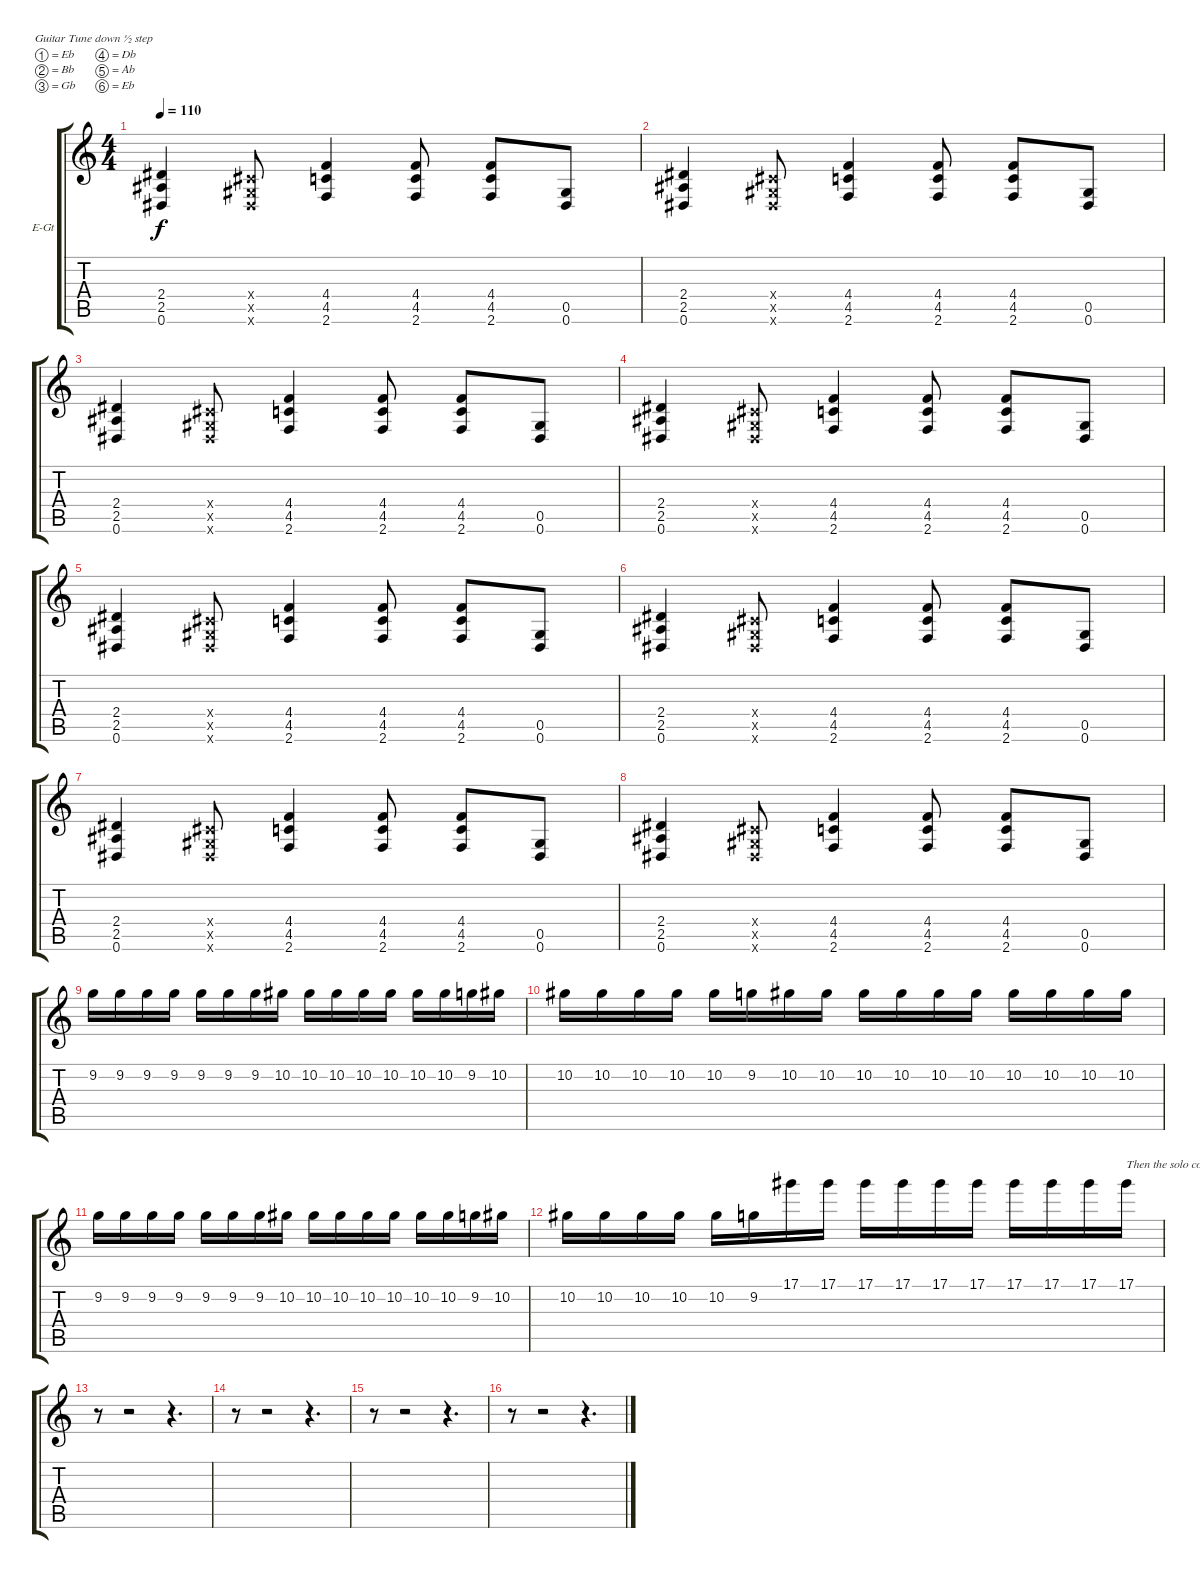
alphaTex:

\bracketExtendMode groupsimilarinstruments
\firstSystemTrackNameOrientation horizontal
\otherSystemsTrackNameOrientation horizontal
\track ("Kurt" "E-Gt") {instrument electricguitarjazz}
\staff {score tabs}
\tuning (Eb4 Bb3 Gb3 Db3 Ab2 Eb2)
\ts (4 4)
\tempo 110
\clef g2
\ks c
(2.4 2.5 0.6).4{dy f} (0.4{x} 0.5{x} 0.6{x}).8 (4.4 4.5 2.6).4 (4.4 4.5 2.6).8 (4.4 4.5 2.6).8 (0.5 0.6).8 |
(2.4 2.5 0.6).4 (0.4{x} 0.5{x} 0.6{x}).8 (4.4 4.5 2.6).4 (4.4 4.5 2.6).8 (4.4 4.5 2.6).8 (0.5 0.6).8 |
(2.4 2.5 0.6).4 (0.4{x} 0.5{x} 0.6{x}).8 (4.4 4.5 2.6).4 (4.4 4.5 2.6).8 (4.4 4.5 2.6).8 (0.5 0.6).8 |
(2.4 2.5 0.6).4 (0.4{x} 0.5{x} 0.6{x}).8 (4.4 4.5 2.6).4 (4.4 4.5 2.6).8 (4.4 4.5 2.6).8 (0.5 0.6).8 |
(2.4 2.5 0.6).4 (0.4{x} 0.5{x} 0.6{x}).8 (4.4 4.5 2.6).4 (4.4 4.5 2.6).8 (4.4 4.5 2.6).8 (0.5 0.6).8 |
(2.4 2.5 0.6).4 (0.4{x} 0.5{x} 0.6{x}).8 (4.4 4.5 2.6).4 (4.4 4.5 2.6).8 (4.4 4.5 2.6).8 (0.5 0.6).8 |
(2.4 2.5 0.6).4 (0.4{x} 0.5{x} 0.6{x}).8 (4.4 4.5 2.6).4 (4.4 4.5 2.6).8 (4.4 4.5 2.6).8 (0.5 0.6).8 |
(2.4 2.5 0.6).4 (0.4{x} 0.5{x} 0.6{x}).8 (4.4 4.5 2.6).4 (4.4 4.5 2.6).8 (4.4 4.5 2.6).8 (0.5 0.6).8 |
9.2.16 9.2.16 9.2.16 9.2.16 9.2.16 9.2.16 9.2.16 10.2.16 10.2.16 10.2.16 10.2.16 10.2.16 10.2.16 10.2.16 9.2.16 10.2.16 |
10.2.16 10.2.16 10.2.16 10.2.16 10.2.16 9.2.16 10.2.16 10.2.16 10.2.16 10.2.16 10.2.16 10.2.16 10.2.16 10.2.16 10.2.16 10.2.16 |
9.2.16 9.2.16 9.2.16 9.2.16 9.2.16 9.2.16 9.2.16 10.2.16 10.2.16 10.2.16 10.2.16 10.2.16 10.2.16 10.2.16 9.2.16 10.2.16 |
10.2.16 10.2.16 10.2.16 10.2.16 10.2.16 9.2.16 17.1.16 17.1.16 17.1.16 17.1.16 17.1.16 17.1.16 17.1.16 17.1.16 17.1.16 17.1.16{txt "Then the solo continues but I don´t remember how"} |
r.8 r.2 r.4{d} |
r.8 r.2 r.4{d} |
r.8 r.2 r.4{d} |
r.8 r.2 r.4{d}
